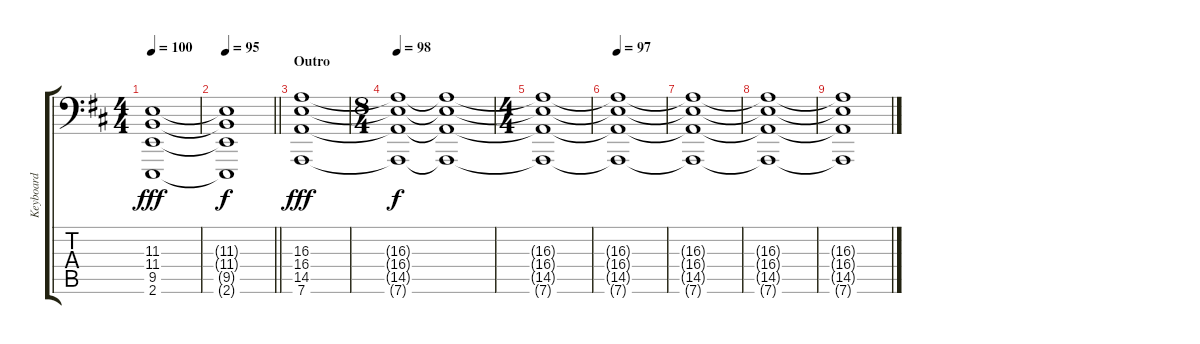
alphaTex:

\track ("Keyboard" "Keyboard") {instrument synthstrings1}
\staff {score tabs}
\tuning (D3 A2 F2 C2 G1 D1) {hide}
\ts (4 4)
\tempo 100
\clef f4
\ks d
(11.3 11.4 9.5 2.6).1{dy fff} |
\tempo 95
\barLineRight lightlight
(11.3{t} 11.4{t} 9.5{t} 2.6{t}).1{dy f} |
\section ("" "Outro")
(16.3 16.4 14.5 7.6).1{dy fff volume 7} |
\ts (8 4)
\tempo 98
(16.3{t} 16.4{t} 14.5{t} 7.6{t}).1{dy f} (16.3{t} 16.4{t} 14.5{t} 7.6{t}).1 |
\ts (4 4)
(16.3{t} 16.4{t} 14.5{t} 7.6{t}).1{volume 0} |
\tempo 97
(16.3{t} 16.4{t} 14.5{t} 7.6{t}).1 |
(16.3{t} 16.4{t} 14.5{t} 7.6{t}).1 |
(16.3{t} 16.4{t} 14.5{t} 7.6{t}).1 |
(16.3{t} 16.4{t} 14.5{t} 7.6{t}).1
